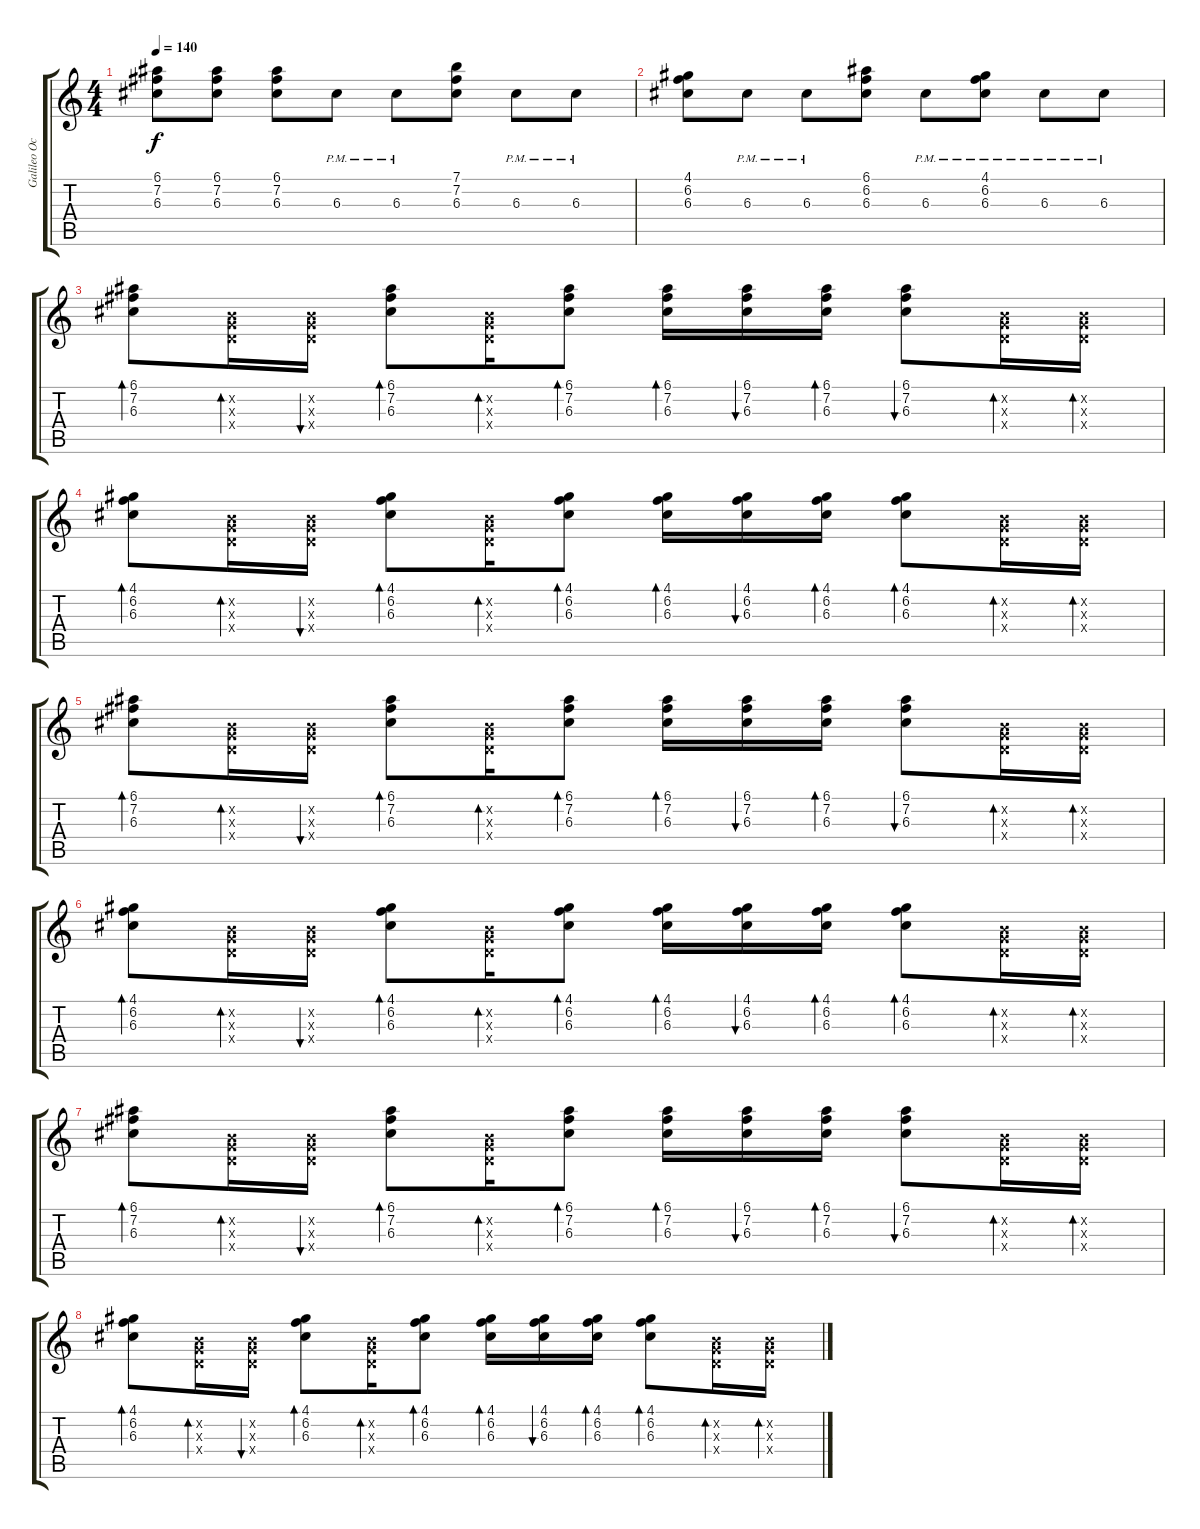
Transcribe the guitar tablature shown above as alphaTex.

\track ("Galileo Ochoa" "Galileo Oc") {instrument overdrivenguitar}
\staff {score tabs}
\tuning (E4 B3 G3 D3 A2 E2) {hide}
\ts (4 4)
\tempo 140
\clef g2
\ks c
(6.1 7.2 6.3).8{dy f} (6.1 7.2 6.3).8 (6.1 7.2 6.3).8 6.3{pm}.8 6.3{pm}.8 (7.1 7.2 6.3).8 6.3{pm}.8 6.3{pm}.8 |
(4.1 6.2 6.3).8 6.3{pm}.8 6.3{pm}.8 (6.1 6.2 6.3).8 6.3{pm}.8 (4.1 6.2 6.3{pm}).8 6.3{pm}.8 6.3{pm}.8 |
(6.1 7.2 6.3).8{bd 60} (0.2{x} 0.3{x} 0.4{x}).16{bd 60} (0.2{x} 0.3{x} 0.4{x}).16{bu 60} (6.1 7.2 6.3).8{bd 60} (0.2{x} 0.3{x} 0.4{x}).16{bd 60} (6.1 7.2 6.3).8{bd 60} (6.1 7.2 6.3).16{bd 60} (6.1 7.2 6.3).16{bu 60} (6.1 7.2 6.3).16{bd 60} (6.1 7.2 6.3).8{bu 60} (0.2{x} 0.3{x} 0.4{x}).16{bd 60} (0.2{x} 0.3{x} 0.4{x}).16{bd 60} |
(4.1 6.2 6.3).8{bd 60} (0.2{x} 0.3{x} 0.4{x}).16{bd 60} (0.2{x} 0.3{x} 0.4{x}).16{bu 60} (4.1 6.2 6.3).8{bd 60} (0.2{x} 0.3{x} 0.4{x}).16{bd 60} (4.1 6.2 6.3).8{bd 60} (4.1 6.2 6.3).16{bd 60} (4.1 6.2 6.3).16{bu 60} (4.1 6.2 6.3).16{bd 60} (4.1 6.2 6.3).8{bd 60} (0.2{x} 0.3{x} 0.4{x}).16{bd 60} (0.2{x} 0.3{x} 0.4{x}).16{bd 60} |
(6.1 7.2 6.3).8{bd 60} (0.2{x} 0.3{x} 0.4{x}).16{bd 60} (0.2{x} 0.3{x} 0.4{x}).16{bu 60} (6.1 7.2 6.3).8{bd 60} (0.2{x} 0.3{x} 0.4{x}).16{bd 60} (6.1 7.2 6.3).8{bd 60} (6.1 7.2 6.3).16{bd 60} (6.1 7.2 6.3).16{bu 60} (6.1 7.2 6.3).16{bd 60} (6.1 7.2 6.3).8{bu 60} (0.2{x} 0.3{x} 0.4{x}).16{bd 60} (0.2{x} 0.3{x} 0.4{x}).16{bd 60} |
(4.1 6.2 6.3).8{bd 60} (0.2{x} 0.3{x} 0.4{x}).16{bd 60} (0.2{x} 0.3{x} 0.4{x}).16{bu 60} (4.1 6.2 6.3).8{bd 60} (0.2{x} 0.3{x} 0.4{x}).16{bd 60} (4.1 6.2 6.3).8{bd 60} (4.1 6.2 6.3).16{bd 60} (4.1 6.2 6.3).16{bu 60} (4.1 6.2 6.3).16{bd 60} (4.1 6.2 6.3).8{bd 60} (0.2{x} 0.3{x} 0.4{x}).16{bd 60} (0.2{x} 0.3{x} 0.4{x}).16{bd 60} |
(6.1 7.2 6.3).8{bd 60} (0.2{x} 0.3{x} 0.4{x}).16{bd 60} (0.2{x} 0.3{x} 0.4{x}).16{bu 60} (6.1 7.2 6.3).8{bd 60} (0.2{x} 0.3{x} 0.4{x}).16{bd 60} (6.1 7.2 6.3).8{bd 60} (6.1 7.2 6.3).16{bd 60} (6.1 7.2 6.3).16{bu 60} (6.1 7.2 6.3).16{bd 60} (6.1 7.2 6.3).8{bu 60} (0.2{x} 0.3{x} 0.4{x}).16{bd 60} (0.2{x} 0.3{x} 0.4{x}).16{bd 60} |
(4.1 6.2 6.3).8{bd 60} (0.2{x} 0.3{x} 0.4{x}).16{bd 60} (0.2{x} 0.3{x} 0.4{x}).16{bu 60} (4.1 6.2 6.3).8{bd 60} (0.2{x} 0.3{x} 0.4{x}).16{bd 60} (4.1 6.2 6.3).8{bd 60} (4.1 6.2 6.3).16{bd 60} (4.1 6.2 6.3).16{bu 60} (4.1 6.2 6.3).16{bd 60} (4.1 6.2 6.3).8{bd 60} (0.2{x} 0.3{x} 0.4{x}).16{bd 60} (0.2{x} 0.3{x} 0.4{x}).16{bd 60}
